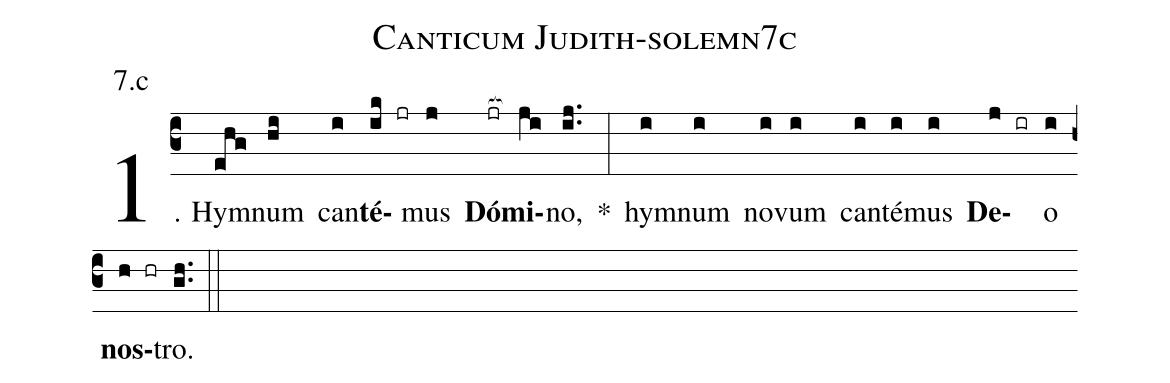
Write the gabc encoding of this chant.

name: Canticum Judith-solemn7c;
annotation: 7.c;
%%
(c3)1. Hym(ehg)num(hi) can(i)<b>té</b>(ik jr)mus(j) <b>Dó</b>(jr[ocb:1{])<b>mi</b>(ji[ocb:0}])no,(ij..) *(:) hym(i)num(i) no(i)vum(i) can(i)té(i)mus(i) <b>De</b>(j ir)o(i) <b>nos</b>(h hr)tro.(gh..) (::)
